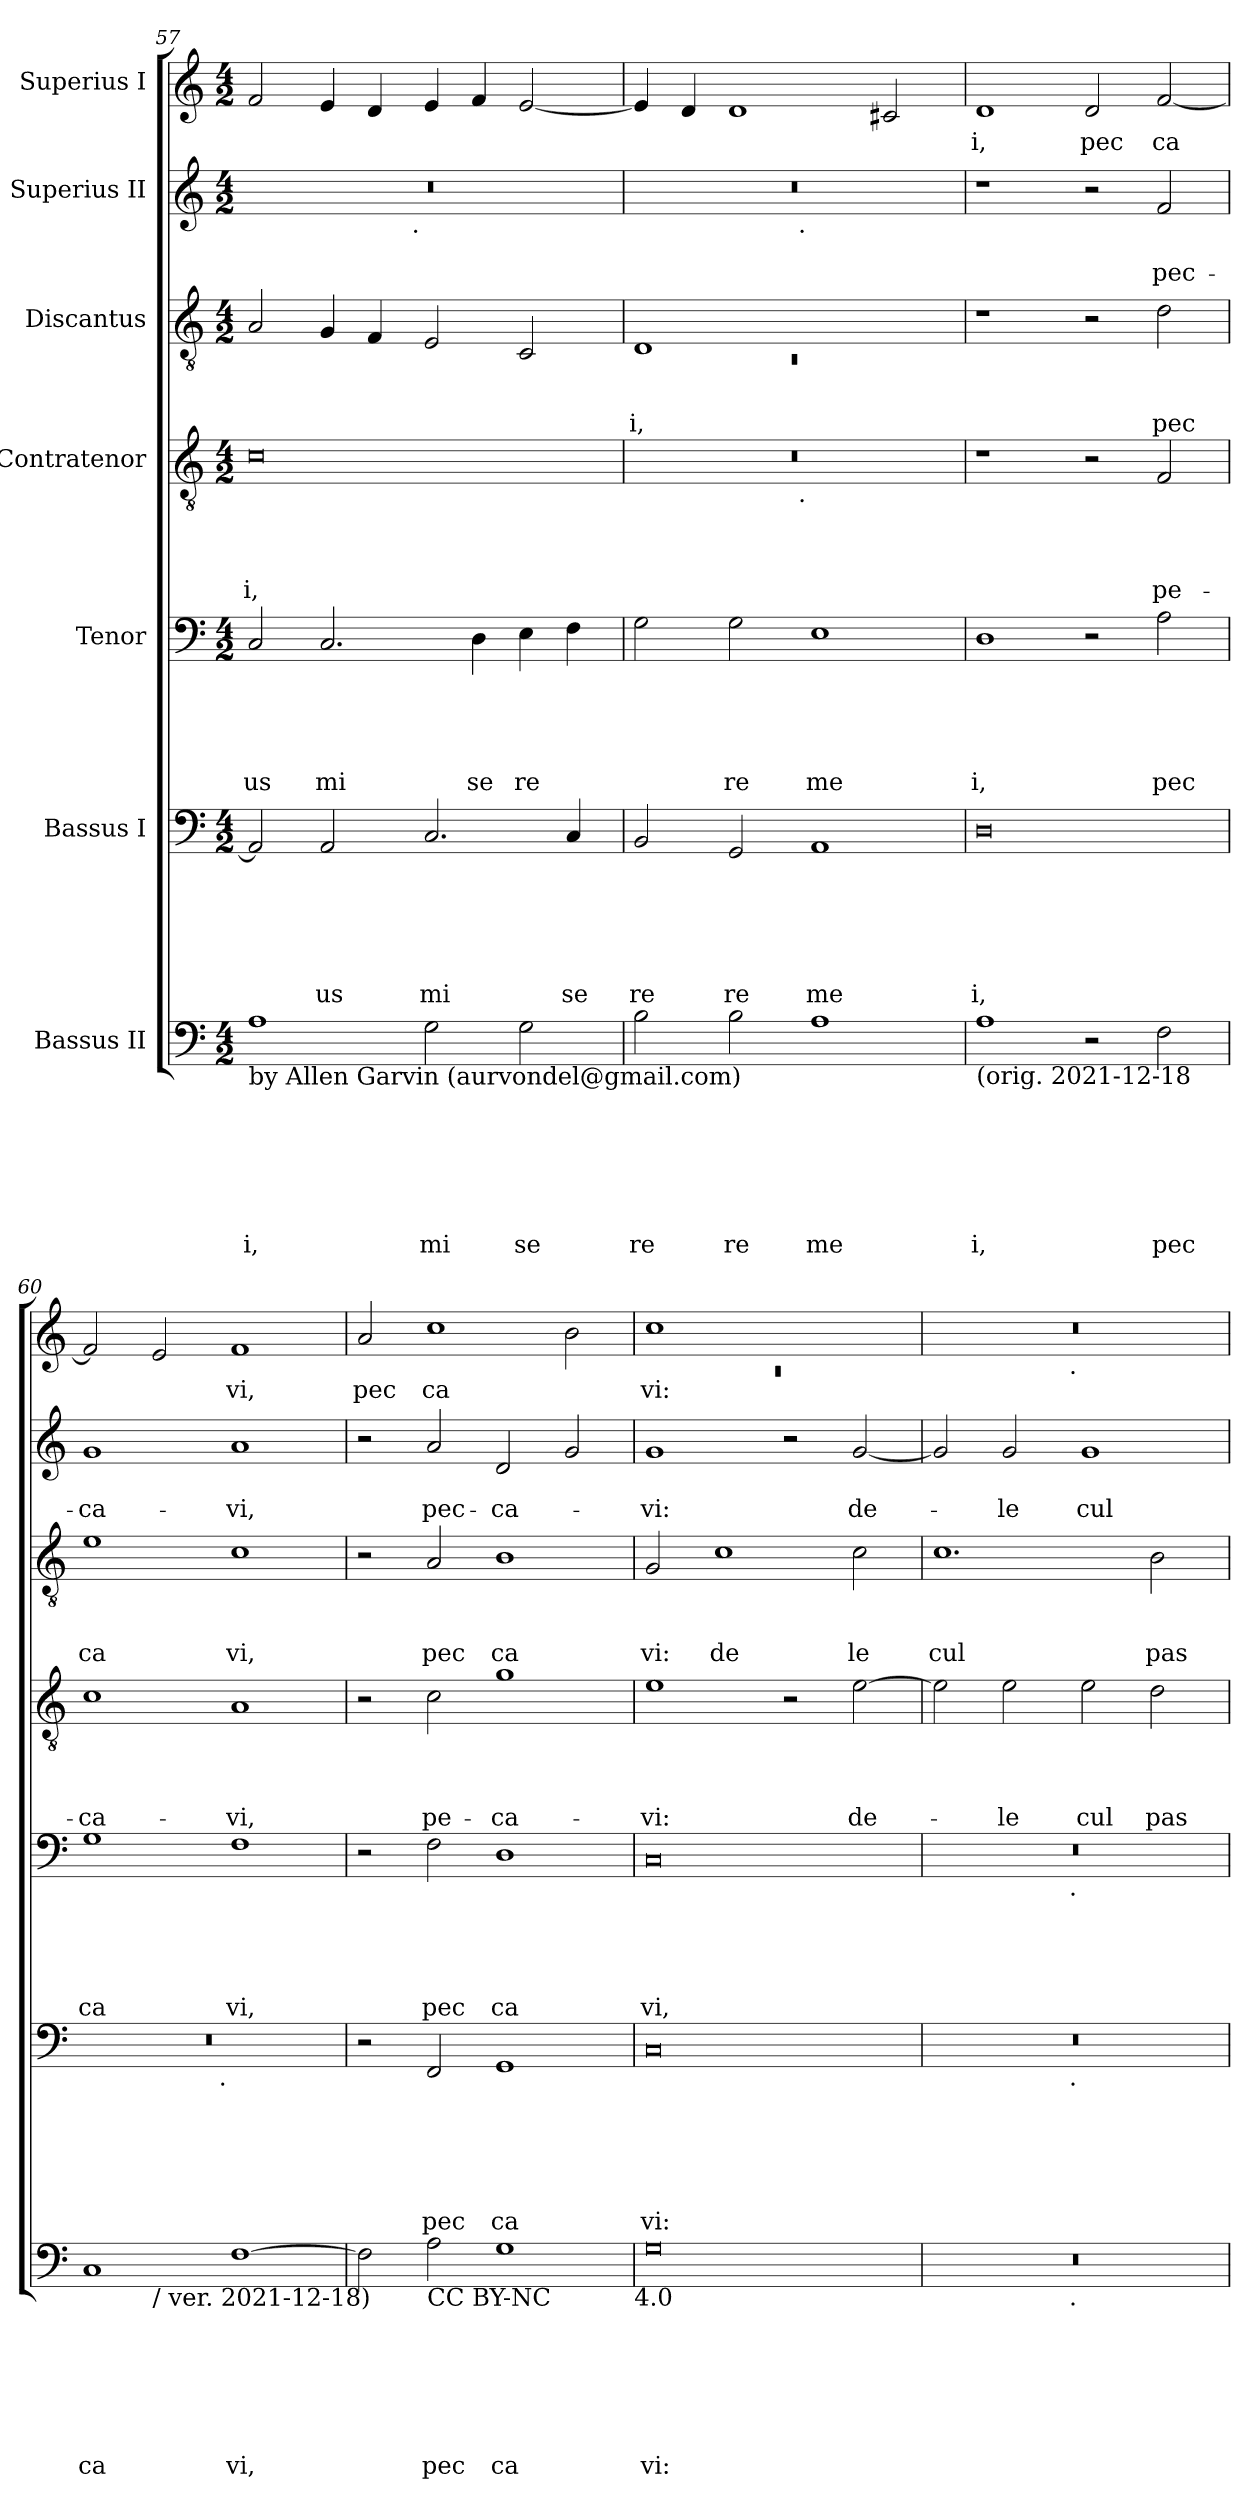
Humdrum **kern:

**kern	**text	**text	**text	**text	**text	**text	**text	**kern	**text	**text	**text	**text	**text	**text	**kern	**text	**text	**text	**text	**text	**kern	**text	**text	**text	**text	**kern	**text	**text	**text	**kern	**text	**text	**kern	**text
*part7	*part7	*part7	*part7	*part7	*part7	*part7	*part7	*part6	*part6	*part6	*part6	*part6	*part6	*part6	*part5	*part5	*part5	*part5	*part5	*part5	*part4	*part4	*part4	*part4	*part4	*part3	*part3	*part3	*part3	*part2	*part2	*part2	*part1	*part1
*staff7	*staff7	*staff7	*staff7	*staff7	*staff7	*staff7	*staff7	*staff6	*staff6	*staff6	*staff6	*staff6	*staff6	*staff6	*staff5	*staff5	*staff5	*staff5	*staff5	*staff5	*staff4	*staff4	*staff4	*staff4	*staff4	*staff3	*staff3	*staff3	*staff3	*staff2	*staff2	*staff2	*staff1	*staff1
*I"Bassus II	*	*	*	*	*	*	*	*I"Bassus I	*	*	*	*	*	*	*I"Tenor	*	*	*	*	*	*I"Contratenor	*	*	*	*	*I"Discantus	*	*	*	*I"Superius II	*	*	*I"Superius I	*
*clefF4	*	*	*	*	*	*	*	*clefF4	*	*	*	*	*	*	*clefF4	*	*	*	*	*	*clefGv2	*	*	*	*	*clefGv2	*	*	*	*clefG2	*	*	*clefG2	*
*k[]	*	*	*	*	*	*	*	*k[]	*	*	*	*	*	*	*k[]	*	*	*	*	*	*k[]	*	*	*	*	*k[]	*	*	*	*k[]	*	*	*k[]	*
*C:	*	*	*	*	*	*	*	*C:	*	*	*	*	*	*	*C:	*	*	*	*	*	*C:	*	*	*	*	*C:	*	*	*	*C:	*	*	*C:	*
*M4/2	*	*	*	*	*	*	*	*M4/2	*	*	*	*	*	*	*M4/2	*	*	*	*	*	*M4/2	*	*	*	*	*M4/2	*	*	*	*M4/2	*	*	*M4/2	*
=57	=57	=57	=57	=57	=57	=57	=57	=57	=57	=57	=57	=57	=57	=57	=57	=57	=57	=57	=57	=57	=57	=57	=57	=57	=57	=57	=57	=57	=57	=57	=57	=57	=57	=57
!LO:TX:b:t=by Allen Garvin (aurvondel@gmail.com)	!	!	!	!	!	!	!	!	!	!	!	!	!	!	!	!	!	!	!	!	!	!	!	!	!	!	!	!	!	!	!	!	!	!
!	!	!	!	!	!	!	!LO:LY:b	!	!	!	!	!	!	!	!	!	!	!	!	!LO:LY:b	!	!	!	!	!LO:LY:b	!	!	!	!	!	!	!	!	!
*	*	*	*	*	*	*	*	*	*	*	*	*	*	*	*	*	*	*	*	*	*	*	*	*	*	*	*	*	*	*^	*	*	*	*
1A	.	.	.	.	.	.	i,	2AA/]	.	.	.	.	.	.	2C/	.	.	.	.	us	0c	.	.	.	-i,	2A/	.	.	.	0r	2ryy	.	.	2f/	.
!	!	!	!	!	!	!	!	!	!	!	!	!	!	!LO:LY:b	!	!	!	!	!	!LO:LY:b	!	!	!	!	!	!	!	!	!	!	!	!	!	!	!
.	.	.	.	.	.	.	.	2AA/	.	.	.	.	.	us	2.C/	.	.	.	.	mi	.	.	.	.	.	4G/	.	.	.	.	4...ryy	.	.	4e/	.
.	.	.	.	.	.	.	.	.	.	.	.	.	.	.	.	.	.	.	.	.	.	.	.	.	.	4F/	.	.	.	.	.	.	.	4d/	.
!	!	!	!	!	!	!	!	!	!	!	!	!	!	!	!	!	!	!	!	!	!	!	!	!	!	!	!	!	!	!	!LO:TX:b:t=.	!	!	!	!
.	.	.	.	.	.	.	.	.	.	.	.	.	.	.	.	.	.	.	.	.	.	.	.	.	.	.	.	.	.	.	1ryy	.	.	.	.
!	!	!	!	!	!	!	!LO:LY:b	!	!	!	!	!	!	!LO:LY:b	!	!	!	!	!	!	!	!	!	!	!	!	!	!	!	!	!	!	!	!	!
2G\	.	.	.	.	.	.	mi	2.C/	.	.	.	.	.	mi	.	.	.	.	.	.	.	.	.	.	.	2E/	.	.	.	.	.	.	.	4e/	.
!	!	!	!	!	!	!	!	!	!	!	!	!	!	!	!	!	!	!	!	!LO:LY:b	!	!	!	!	!	!	!	!	!	!	!	!	!	!	!
.	.	.	.	.	.	.	.	.	.	.	.	.	.	.	4D\	.	.	.	.	se	.	.	.	.	.	.	.	.	.	.	.	.	.	4f/	.
!	!	!	!	!	!	!	!LO:LY:b	!	!	!	!	!	!	!	!	!	!	!	!	!LO:LY:b	!	!	!	!	!	!	!	!	!	!	!	!	!	!	!
2G\	.	.	.	.	.	.	se	.	.	.	.	.	.	.	4E\	.	.	.	.	re	.	.	.	.	.	2C/	.	.	.	.	.	.	.	[<2e/	.
!	!	!	!	!	!	!	!	!	!	!	!	!	!	!LO:LY:b	!	!	!	!	!	!	!	!	!	!	!	!	!	!	!	!	!	!	!	!	!
.	.	.	.	.	.	.	.	4C/	.	.	.	.	.	se	4F\	.	.	.	.	.	.	.	.	.	.	.	.	.	.	.	.	.	.	.	.
.	.	.	.	.	.	.	.	.	.	.	.	.	.	.	.	.	.	.	.	.	.	.	.	.	.	.	.	.	.	.	32ryy	.	.	.	.
=58	=58	=58	=58	=58	=58	=58	=58	=58	=58	=58	=58	=58	=58	=58	=58	=58	=58	=58	=58	=58	=58	=58	=58	=58	=58	=58	=58	=58	=58	=58	=58	=58	=58	=58	=58
*	*	*	*	*	*	*	*	*	*	*	*	*	*	*	*	*	*	*	*	*	*	*	*	*	*	*^	*	*	*	*	*	*	*	*	*
!	!	!	!	!	!	!	!LO:LY:b	!	!	!	!	!	!	!LO:LY:b	!	!	!	!	!	!	!	!	!	!	!	!	!LO:N:vis=1	!	!	!LO:LY:b	!	!	!	!	!	!
*	*	*	*	*	*	*	*	*	*	*	*	*	*	*	*	*	*	*	*	*	*^	*	*	*	*	*	*	*	*	*	*	*	*	*	*	*
2B\	.	.	.	.	.	.	re	2BB/	.	.	.	.	.	re	2G\	.	.	.	.	.	0r	2ryy	.	.	.	.	1D	0rC	.	.	i,	0r	2ryy	.	.	4e/]	.
.	.	.	.	.	.	.	.	.	.	.	.	.	.	.	.	.	.	.	.	.	.	.	.	.	.	.	.	.	.	.	.	.	.	.	.	4d/	.
!	!	!	!	!	!	!	!LO:LY:b	!	!	!	!	!	!	!LO:LY:b	!	!	!	!	!	!LO:LY:b	!	!	!	!	!	!	!	!	!	!	!	!	!	!	!	!	!
2B\	.	.	.	.	.	.	re	2GG/	.	.	.	.	.	re	2G\	.	.	.	.	re	.	4...ryy	.	.	.	.	.	.	.	.	.	.	4...ryy	.	.	1d	.
!	!	!	!	!	!	!	!	!	!	!	!	!	!	!	!	!	!	!	!	!	!	!	!	!	!	!	!	!	!	!	!	!	!LO:TX:b:t=.	!	!	!	!
!	!	!	!	!	!	!	!	!	!	!	!	!	!	!	!	!	!	!	!	!	!	!LO:TX:b:t=.	!	!	!	!	!	!	!	!	!	!	!	!	!	!	!
.	.	.	.	.	.	.	.	.	.	.	.	.	.	.	.	.	.	.	.	.	.	1ryy	.	.	.	.	.	.	.	.	.	.	1ryy	.	.	.	.
!	!	!	!	!	!	!	!LO:LY:b	!	!	!	!	!	!	!LO:LY:b	!	!	!	!	!	!LO:LY:b	!	!	!	!	!	!	!	!	!	!	!	!	!	!	!	!	!
1A	.	.	.	.	.	.	me	1AA	.	.	.	.	.	me	1E	.	.	.	.	me	.	.	.	.	.	.	1ryy	.	.	.	.	.	.	.	.	.	.
.	.	.	.	.	.	.	.	.	.	.	.	.	.	.	.	.	.	.	.	.	.	.	.	.	.	.	.	.	.	.	.	.	.	.	.	2c#/	.
.	.	.	.	.	.	.	.	.	.	.	.	.	.	.	.	.	.	.	.	.	.	32ryy	.	.	.	.	.	.	.	.	.	.	32ryy	.	.	.	.
=59	=59	=59	=59	=59	=59	=59	=59	=59	=59	=59	=59	=59	=59	=59	=59	=59	=59	=59	=59	=59	=59	=59	=59	=59	=59	=59	=59	=59	=59	=59	=59	=59	=59	=59	=59	=59	=59
!LO:TX:b:t=(orig. 2021-12-18	!	!	!	!	!	!	!	!	!	!	!	!	!	!	!	!	!	!	!	!	!	!	!	!	!	!	!	!	!	!	!	!	!	!	!	!	!
!	!	!	!	!	!	!	!LO:LY:b	!	!	!	!	!	!	!LO:LY:b	!	!	!	!	!	!LO:LY:b	!	!	!	!	!	!	!	!	!	!	!	!	!	!	!	!	!LO:LY:b
*	*	*	*	*	*	*	*	*	*	*	*	*	*	*	*	*	*	*	*	*	*v	*v	*	*	*	*	*	*	*	*	*	*v	*v	*	*	*	*
*	*	*	*	*	*	*	*	*	*	*	*	*	*	*	*	*	*	*	*	*	*	*	*	*	*	*v	*v	*	*	*	*	*	*	*	*
1A	.	.	.	.	.	.	i,	0D	.	.	.	.	.	i,	1D	.	.	.	.	i,	1r	.	.	.	.	1r	.	.	.	1r	.	.	1d	i,
!	!	!	!	!	!	!	!	!	!	!	!	!	!	!	!	!	!	!	!	!	!	!	!	!	!	!	!	!	!	!	!	!	!	!LO:LY:b
2r	.	.	.	.	.	.	.	.	.	.	.	.	.	.	2r	.	.	.	.	.	2r	.	.	.	.	2r	.	.	.	2r	.	.	2d/	pec
!	!	!	!	!	!	!	!LO:LY:b	!	!	!	!	!	!	!	!	!	!	!	!	!LO:LY:b	!	!	!	!	!LO:LY:b	!	!	!	!LO:LY:b	!	!	!LO:LY:b	!	!LO:LY:b
2F\	.	.	.	.	.	.	pec	.	.	.	.	.	.	.	2A\	.	.	.	.	pec	2F/	.	.	.	pe-	2d\	.	.	pec	2f/	.	pec-	[<2f/	ca
=60	=60	=60	=60	=60	=60	=60	=60	=60	=60	=60	=60	=60	=60	=60	=60	=60	=60	=60	=60	=60	=60	=60	=60	=60	=60	=60	=60	=60	=60	=60	=60	=60	=60	=60
!	!	!	!	!	!	!	!LO:LY:b	!	!	!	!	!	!	!	!	!	!	!	!	!LO:LY:b	!	!	!	!	!LO:LY:b	!	!	!	!LO:LY:b	!	!	!LO:LY:b	!	!
*^	*	*	*	*	*	*	*	*^	*	*	*	*	*	*	*	*	*	*	*	*	*	*	*	*	*	*	*	*	*	*	*	*	*	*
1C	2ryy	.	.	.	.	.	.	ca	0r	2ryy	.	.	.	.	.	.	1G	.	.	.	.	ca	1c	.	.	.	-ca-	1e	.	.	ca	1g	.	-ca-	2f/]	.
!	!LO:TX:b:t=/ ver. 2021-12-18)	!	!	!	!	!	!	!	!	!	!	!	!	!	!	!	!	!	!	!	!	!	!	!	!	!	!	!	!	!	!	!	!	!	!	!
.	1.ryy	.	.	.	.	.	.	.	.	4...ryy	.	.	.	.	.	.	.	.	.	.	.	.	.	.	.	.	.	.	.	.	.	.	.	.	2e/	.
!	!	!	!	!	!	!	!	!	!	!LO:TX:b:t=.	!	!	!	!	!	!	!	!	!	!	!	!	!	!	!	!	!	!	!	!	!	!	!	!	!	!
.	.	.	.	.	.	.	.	.	.	1ryy	.	.	.	.	.	.	.	.	.	.	.	.	.	.	.	.	.	.	.	.	.	.	.	.	.	.
!	!	!	!	!	!	!	!	!LO:LY:b	!	!	!	!	!	!	!	!	!	!	!	!	!	!LO:LY:b	!	!	!	!	!LO:LY:b	!	!	!	!LO:LY:b	!	!	!LO:LY:b	!	!LO:LY:b
[>1F	.	.	.	.	.	.	.	vi,	.	.	.	.	.	.	.	.	1F	.	.	.	.	vi,	1A	.	.	.	-vi,	1c	.	.	vi,	1a	.	-vi,	1f	vi,
.	.	.	.	.	.	.	.	.	.	32ryy	.	.	.	.	.	.	.	.	.	.	.	.	.	.	.	.	.	.	.	.	.	.	.	.	.	.
=61	=61	=61	=61	=61	=61	=61	=61	=61	=61	=61	=61	=61	=61	=61	=61	=61	=61	=61	=61	=61	=61	=61	=61	=61	=61	=61	=61	=61	=61	=61	=61	=61	=61	=61	=61	=61
!	!	!	!	!	!	!	!	!	!	!	!	!	!	!	!	!	!	!	!	!	!	!	!	!	!	!	!	!	!	!	!	!	!	!	!	!LO:LY:b
*v	*v	*	*	*	*	*	*	*	*	*	*	*	*	*	*	*	*	*	*	*	*	*	*	*	*	*	*	*	*	*	*	*	*	*	*	*
*	*	*	*	*	*	*	*	*v	*v	*	*	*	*	*	*	*	*	*	*	*	*	*	*	*	*	*	*	*	*	*	*	*	*	*	*
2F\]	.	.	.	.	.	.	.	2r	.	.	.	.	.	.	2r	.	.	.	.	.	2r	.	.	.	.	2r	.	.	.	2r	.	.	2a/	pec
!LO:TX:b:t=CC BY-NC	!	!	!	!	!	!	!	!	!	!	!	!	!	!	!	!	!	!	!	!	!	!	!	!	!	!	!	!	!	!	!	!	!	!
!	!	!	!	!	!	!	!LO:LY:b	!	!	!	!	!	!	!LO:LY:b	!	!	!	!	!	!LO:LY:b	!	!	!	!	!LO:LY:b	!	!	!	!LO:LY:b	!	!	!LO:LY:b	!	!LO:LY:b
2A\	.	.	.	.	.	.	pec	2FF/	.	.	.	.	.	pec	2F\	.	.	.	.	pec	2c\	.	.	.	pe-	2A/	.	.	pec	2a/	.	pec-	1cc	ca
!	!	!	!	!	!	!	!LO:LY:b	!	!	!	!	!	!	!LO:LY:b	!	!	!	!	!	!LO:LY:b	!	!	!	!	!LO:LY:b	!	!	!	!LO:LY:b	!	!	!LO:LY:b	!	!
1G	.	.	.	.	.	.	ca	1GG	.	.	.	.	.	ca	1D	.	.	.	.	ca	1g	.	.	.	-ca-	1B	.	.	ca	2d/	.	-ca-	.	.
.	.	.	.	.	.	.	.	.	.	.	.	.	.	.	.	.	.	.	.	.	.	.	.	.	.	.	.	.	.	2g/	.	.	2b\	.
!LO:TX:b:t=4.0	!	!	!	!	!	!	!	!	!	!	!	!	!	!	!	!	!	!	!	!	!	!	!	!	!	!	!	!	!	!	!	!	!	!
=62	=62	=62	=62	=62	=62	=62	=62	=62	=62	=62	=62	=62	=62	=62	=62	=62	=62	=62	=62	=62	=62	=62	=62	=62	=62	=62	=62	=62	=62	=62	=62	=62	=62	=62
*	*	*	*	*	*	*	*	*	*	*	*	*	*	*	*	*	*	*	*	*	*	*	*	*	*	*	*	*	*	*	*	*	*^	*
!	!	!	!	!	!	!	!LO:LY:b	!	!	!	!	!	!	!LO:LY:b	!	!	!	!	!	!LO:LY:b	!	!	!	!	!LO:LY:b	!	!	!	!LO:LY:b	!	!	!LO:LY:b	!	!LO:N:vis=1	!LO:LY:b
0G	.	.	.	.	.	.	vi:	0C	.	.	.	.	.	vi:	0C	.	.	.	.	vi,	1e	.	.	.	-vi:	2G/	.	.	vi:	1g	.	-vi:	1cc	0rc	vi:
!	!	!	!	!	!	!	!	!	!	!	!	!	!	!	!	!	!	!	!	!	!	!	!	!	!	!	!	!	!LO:LY:b	!	!	!	!	!	!
.	.	.	.	.	.	.	.	.	.	.	.	.	.	.	.	.	.	.	.	.	.	.	.	.	.	1c	.	.	de	.	.	.	.	.	.
.	.	.	.	.	.	.	.	.	.	.	.	.	.	.	.	.	.	.	.	.	2r	.	.	.	.	.	.	.	.	2r	.	.	1ryy	.	.
!	!	!	!	!	!	!	!	!	!	!	!	!	!	!	!	!	!	!	!	!	!	!	!	!	!LO:LY:b	!	!	!	!LO:LY:b	!	!	!LO:LY:b	!	!	!
.	.	.	.	.	.	.	.	.	.	.	.	.	.	.	.	.	.	.	.	.	[>2e\	.	.	.	de-	2c\	.	.	le	[>2g/	.	de-	.	.	.
!!LO:PB:g=z	!!
=63	=63	=63	=63	=63	=63	=63	=63	=63	=63	=63	=63	=63	=63	=63	=63	=63	=63	=63	=63	=63	=63	=63	=63	=63	=63	=63	=63	=63	=63	=63	=63	=63	=63	=63	=63
!	!	!	!	!	!	!	!	!	!	!	!	!	!	!	!	!	!	!	!	!	!	!	!	!	!	!	!	!	!LO:LY:b	!	!	!	!	!	!
*^	*	*	*	*	*	*	*	*^	*	*	*	*	*	*	*^	*	*	*	*	*	*	*	*	*	*	*	*	*	*	*	*	*	*	*	*
0r	2ryy	.	.	.	.	.	.	.	0r	2ryy	.	.	.	.	.	.	0r	2ryy	.	.	.	.	.	2e\]	.	.	.	.	1.c	.	.	cul	2g/]	.	.	0r	2ryy	.
!	!	!	!	!	!	!	!	!	!	!	!	!	!	!	!	!	!	!	!	!	!	!	!	!	!	!	!	!LO:LY:b	!	!	!	!	!	!	!LO:LY:b	!	!	!
.	4...ryy	.	.	.	.	.	.	.	.	4...ryy	.	.	.	.	.	.	.	4...ryy	.	.	.	.	.	2e\	.	.	.	-le	.	.	.	.	2g/	.	-le	.	4...ryy	.
!	!	!	!	!	!	!	!	!	!	!	!	!	!	!	!	!	!	!	!	!	!	!	!	!	!	!	!	!	!	!	!	!	!	!	!	!	!LO:TX:b:t=.	!
!	!	!	!	!	!	!	!	!	!	!	!	!	!	!	!	!	!	!LO:TX:b:t=.	!	!	!	!	!	!	!	!	!	!	!	!	!	!	!	!	!	!	!	!
!	!	!	!	!	!	!	!	!	!	!LO:TX:b:t=.	!	!	!	!	!	!	!	!	!	!	!	!	!	!	!	!	!	!	!	!	!	!	!	!	!	!	!	!
!	!LO:TX:b:t=.	!	!	!	!	!	!	!	!	!	!	!	!	!	!	!	!	!	!	!	!	!	!	!	!	!	!	!	!	!	!	!	!	!	!	!	!	!
.	1ryy	.	.	.	.	.	.	.	.	1ryy	.	.	.	.	.	.	.	1ryy	.	.	.	.	.	.	.	.	.	.	.	.	.	.	.	.	.	.	1ryy	.
!	!	!	!	!	!	!	!	!	!	!	!	!	!	!	!	!	!	!	!	!	!	!	!	!	!	!	!	!LO:LY:b	!	!	!	!	!	!	!LO:LY:b	!	!	!
.	.	.	.	.	.	.	.	.	.	.	.	.	.	.	.	.	.	.	.	.	.	.	.	2e\	.	.	.	cul	.	.	.	.	1g	.	cul	.	.	.
!	!	!	!	!	!	!	!	!	!	!	!	!	!	!	!	!	!	!	!	!	!	!	!	!	!	!	!	!LO:LY:b	!	!	!	!LO:LY:b	!	!	!	!	!	!
.	.	.	.	.	.	.	.	.	.	.	.	.	.	.	.	.	.	.	.	.	.	.	.	2d\	.	.	.	pas	2B\	.	.	pas	.	.	.	.	.	.
.	32ryy	.	.	.	.	.	.	.	.	32ryy	.	.	.	.	.	.	.	32ryy	.	.	.	.	.	.	.	.	.	.	.	.	.	.	.	.	.	.	32ryy	.
*v	*v	*	*	*	*	*	*	*	*	*	*	*	*	*	*	*	*v	*v	*	*	*	*	*	*	*	*	*	*	*	*	*	*	*	*	*	*v	*v	*
*	*	*	*	*	*	*	*	*v	*v	*	*	*	*	*	*	*	*	*	*	*	*	*	*	*	*	*	*	*	*	*	*	*	*	*	*
=	=	=	=	=	=	=	=	=	=	=	=	=	=	=	=	=	=	=	=	=	=	=	=	=	=	=	=	=	=	=	=	=	=	=
*-	*-	*-	*-	*-	*-	*-	*-	*-	*-	*-	*-	*-	*-	*-	*-	*-	*-	*-	*-	*-	*-	*-	*-	*-	*-	*-	*-	*-	*-	*-	*-	*-	*-	*-
